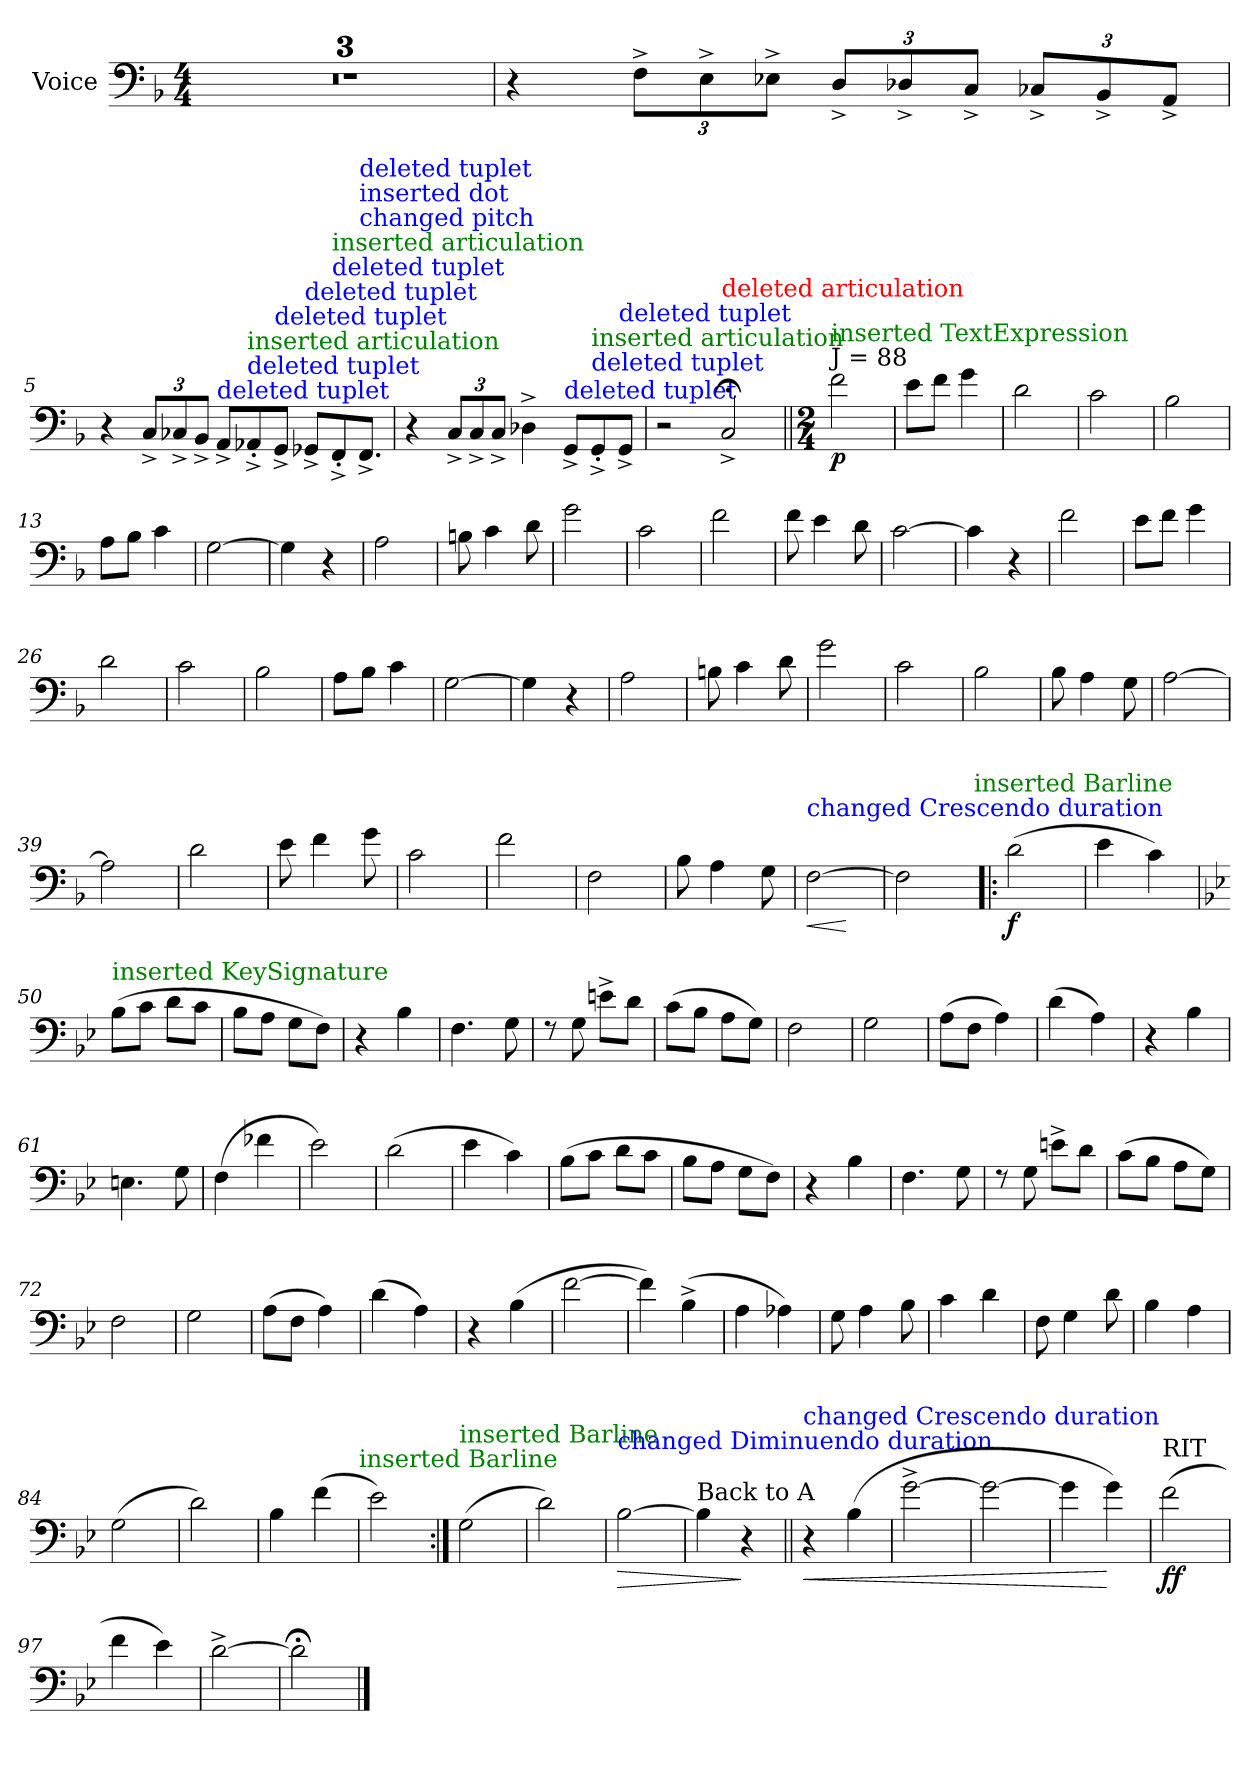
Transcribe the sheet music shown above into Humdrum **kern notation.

**kern	**dynam
*part1	*part1
*staff1	*staff1
*I"Voice	*
*I'Voice	*
*clefF4	*
*k[b-]	*
*M4/4	*
=1	=1
1ryy	.
=2	=2
1ryy	.
=3	=3
1ryy	.
=4	=4
4r	.
12F^>\L	.
12E^>\	.
12E-X^>\J	.
12D^</L	.
12D-X^</	.
12C^</J	.
12C-X^</L	.
12BB-^</	.
12AA^</J	.
=5	=5
4r	.
12C^</L	.
12C-X^</	.
12BB-^</J	.
!LO:TX:color=#0000FF:t=deleted tuplet	!
8AA^<i/L	.
!LO:TX:color=#0000FF:t=deleted tuplet	!
!LO:TX:color=#008000:t=inserted articulation	!
8AA-X^<'>j/	.
!LO:TX:color=#0000FF:t=deleted tuplet	!
8GG^<i/J	.
!LO:TX:color=#0000FF:t=deleted tuplet	!
8GG-X^<i/L	.
!LO:TX:color=#0000FF:t=deleted tuplet	!
!LO:TX:color=#008000:t=inserted articulation	!
8FF^<'>j/	.
!LO:TX:color=#0000FF:t=changed pitch	!
!LO:TX:color=#0000FF:t=inserted dot	!
!LO:TX:color=#0000FF:t=deleted tuplet	!
8.FF^<i/J	.
=6	=6
4r	.
12C^</L	.
12C^</	.
12C^</J	.
4D-X^>\	.
!LO:TX:color=#0000FF:t=deleted tuplet	!
8GG^<i/L	.
!LO:TX:color=#0000FF:t=deleted tuplet	!
!LO:TX:color=#008000:t=inserted articulation	!
8GG^<'>j/	.
!LO:TX:color=#0000FF:t=deleted tuplet	!
8GG^<i/J	.
=7	=7
2r	.
!LO:TX:color=#FF0000:t=deleted articulation	!
2C;<^<Z/	.
!!LO:LB:g=z
=8||	=8||
*M2/4	*
!LO:TX:a:t=J = 88	!
!LO:TX:color=#008000:t=inserted TextExpression	!
!	!LO:DY:b
2f\	p
=9	=9
8e\L	.
8f\J	.
4g\	.
=10	=10
2d\	.
=11	=11
2c\	.
=12	=12
2B-\	.
=13	=13
8A\L	.
8B-\J	.
4c\	.
=14	=14
[>2G\	.
=15	=15
4G\]	.
4r	.
=16	=16
2A\	.
=17	=17
8Bn\	.
4c\	.
8d\	.
=18	=18
2g\	.
=19	=19
2c\	.
=20	=20
2f\	.
=21	=21
8f\	.
4e\	.
8d\	.
!!LO:LB:g=z
=22	=22
[>2c\	.
=23	=23
4c\]	.
4r	.
=24	=24
2f\	.
=25	=25
8e\L	.
8f\J	.
4g\	.
=26	=26
2d\	.
=27	=27
2c\	.
=28	=28
2B-\	.
=29	=29
8A\L	.
8B-\J	.
4c\	.
=30	=30
[>2G\	.
=31	=31
4G\]	.
4r	.
=32	=32
2A\	.
=33	=33
8Bn\	.
4c\	.
8d\	.
=34	=34
2g\	.
=35	=35
2c\	.
=36	=36
2B-\	.
!!LO:LB:g=z
=37	=37
8B-\	.
4A\	.
8G\	.
=38	=38
[>2A\	.
=39	=39
2A\]	.
=40	=40
2d\	.
=41	=41
8e\	.
4f\	.
8g\	.
=42	=42
2c\	.
=43	=43
2f\	.
=44	=44
2F\	.
=45	=45
8B-\	.
4A\	.
8G\	.
=46	=46
!LO:TX:color=#0000FF:t=changed Crescendo duration	!
!	!LO:HP:b
[>2F\	<
.	[
=47	=47
2F\]	.
!LO:TX:color=#008000:t=inserted Barline	!
=48!|:	=48!|:
!	!LO:DY:b
(>2d\	f
=49	=49
4e\	.
4c\)	.
!!LO:LB:g=z
=50	=50
*k[b-e-]	*
!LO:TX:color=#008000:t=inserted KeySignature	!
(>8B-\L	.
8c\J	.
8d\L	.
8c\J	.
=51	=51
8B-\L	.
8A\J	.
8G\L	.
8F\J)	.
=52	=52
4r	.
4B-\	.
=53	=53
4.F\	.
8G\	.
=54	=54
8rE	.
8G\	.
8en^>\L	.
8d\J	.
=55	=55
(>8c\L	.
8B-\J	.
8A\L	.
8G\J)	.
=56	=56
2F\	.
=57	=57
2G\	.
=58	=58
(>8A\L	.
8F\J	.
4A\)	.
=59	=59
(>4d\	.
4A\)	.
=60	=60
4r	.
4B-\	.
=61	=61
4.En\	.
8G\	.
!!LO:LB:g=z
=62	=62
(>4F\	.
4f-X\	.
=63	=63
2e-\)	.
=64	=64
(>2d\	.
=65	=65
4e-\	.
4c\)	.
=66	=66
(>8B-\L	.
8c\J	.
8d\L	.
8c\J	.
=67	=67
8B-\L	.
8A\J	.
8G\L	.
8F\J)	.
=68	=68
4r	.
4B-\	.
=69	=69
4.F\	.
8G\	.
=70	=70
8rE	.
8G\	.
8en^>\L	.
8d\J	.
=71	=71
(>8c\L	.
8B-\J	.
8A\L	.
8G\J)	.
=72	=72
2F\	.
=73	=73
2G\	.
!!LO:LB:g=z
=74	=74
(>8A\L	.
8F\J	.
4A\)	.
=75	=75
(>4d\	.
4A\)	.
=76	=76
4r	.
(>4B-\	.
=77	=77
[>2f\	.
=78	=78
4f\])	.
(>4B-^>\	.
=79	=79
4A\	.
4A-X\)	.
=80	=80
8G\	.
4A\	.
8B-\	.
=81	=81
4c\	.
4d\	.
=82	=82
8F\	.
4G\	.
8d\	.
=83	=83
4B-\	.
4A\	.
=84	=84
(>2G\	.
=85	=85
2d\)	.
=86	=86
4B-\	.
(>4f\	.
!LO:TX:color=#008000:t=inserted Barline	!
!!LO:LB:g=z
=87	=87
2e-\)	.
=88:|!	=88:|!
!LO:TX:color=#008000:t=inserted Barline	!
(>2G\	.
=89	=89
2d\)	.
=90	=90
!LO:TX:color=#0000FF:t=changed Diminuendo duration	!
!	!LO:HP:b
[>2B-\	>
=91	=91
!LO:TX:a:t=Back to A	!
4B-\]	.
4r	]
=92||	=92||
!LO:TX:color=#0000FF:t=changed Crescendo duration	!
!	!LO:HP:b
4r	<
(>4B-\	.
=93	=93
[>2g^>\	.
=94	=94
2g\_	.
=95	=95
4g\]	.
4g\)	[
=96	=96
!LO:TX:a:t=RIT	!
!	!LO:DY:b
(>2f\	ff
=97	=97
4f\	.
4e-\)	.
=98	=98
[>2d^>\	.
=99	=99
2d;<\]	.
==	==
*-	*-
